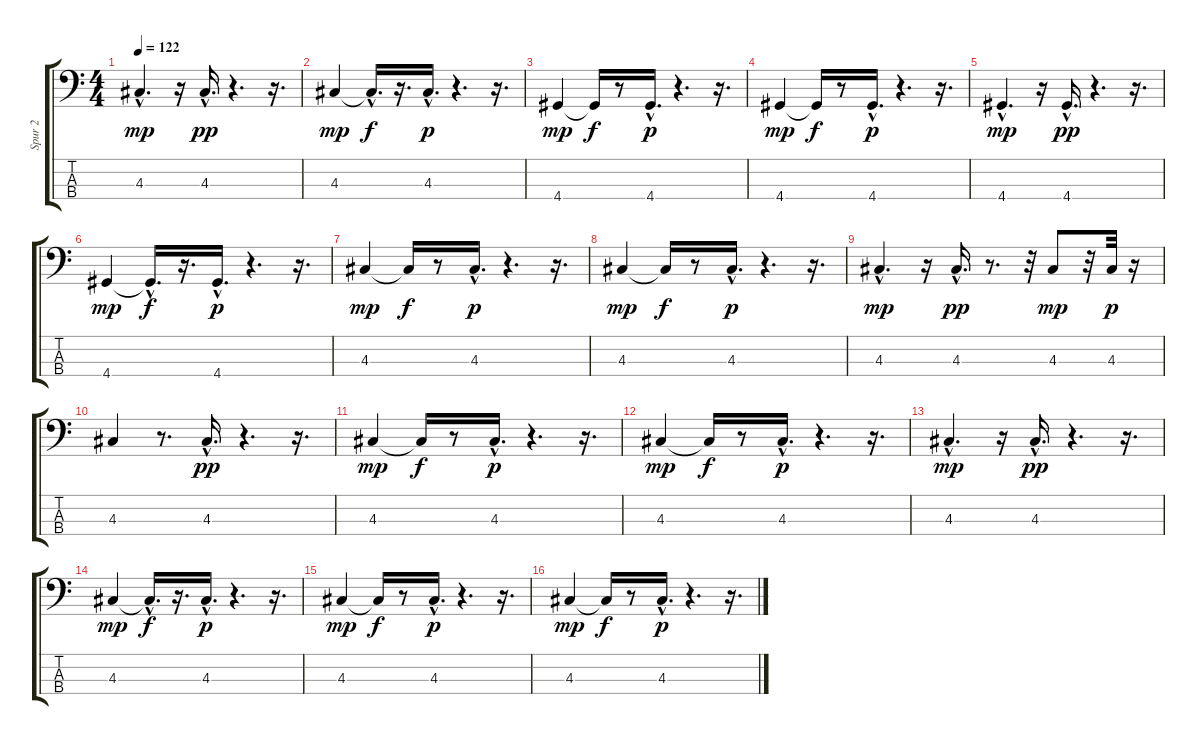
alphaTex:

\track ("Spur 2" "Spur 2") {instrument electricbassfinger}
\staff {score tabs}
\tuning (G2 D2 A1 E1) {hide}
\ts (4 4)
\tempo 122
\clef f4
\ks c
4.3{hac}.4{d dy mp} r.16 4.3{hac}.16{d dy pp} r.4{d} r.16{d} |
4.3.4{dy mp} 4.3{hac t}.16{d dy f} r.16{d} 4.3{hac}.16{d dy p} r.4{d} r.16{d} |
4.4.4{dy mp} 4.4{t}.16{dy f} r.8 4.4{hac}.16{d dy p} r.4{d} r.16{d} |
4.4.4{dy mp} 4.4{t}.16{dy f} r.8 4.4{hac}.16{d dy p} r.4{d} r.16{d} |
4.4{hac}.4{d dy mp} r.16 4.4{hac}.16{d dy pp} r.4{d} r.16{d} |
4.4.4{dy mp} 4.4{hac t}.16{d dy f} r.16{d} 4.4{hac}.16{d dy p} r.4{d} r.16{d} |
4.3.4{dy mp} 4.3{t}.16{dy f} r.8 4.3{hac}.16{d dy p} r.4{d} r.16{d} |
4.3.4{dy mp} 4.3{t}.16{dy f} r.8 4.3{hac}.16{d dy p} r.4{d} r.16{d} |
4.3{hac}.4{d dy mp} r.16 4.3{hac}.16{d dy pp} r.8{d} r.32 4.3.8{dy mp} r.32 4.3.32{dy p} r.16 |
4.3.4 r.8{d} 4.3{hac}.16{d dy pp} r.4{d} r.16{d} |
4.3.4{dy mp} 4.3{t}.16{dy f} r.8 4.3{hac}.16{d dy p} r.4{d} r.16{d} |
4.3.4{dy mp} 4.3{t}.16{dy f} r.8 4.3{hac}.16{d dy p} r.4{d} r.16{d} |
4.3{hac}.4{d dy mp} r.16 4.3{hac}.16{d dy pp} r.4{d} r.16{d} |
4.3.4{dy mp} 4.3{hac t}.16{d dy f} r.16{d} 4.3{hac}.16{d dy p} r.4{d} r.16{d} |
4.3.4{dy mp} 4.3{t}.16{dy f} r.8 4.3{hac}.16{d dy p} r.4{d} r.16{d} |
4.3.4{dy mp} 4.3{t}.16{dy f} r.8 4.3{hac}.16{d dy p} r.4{d} r.16{d}
